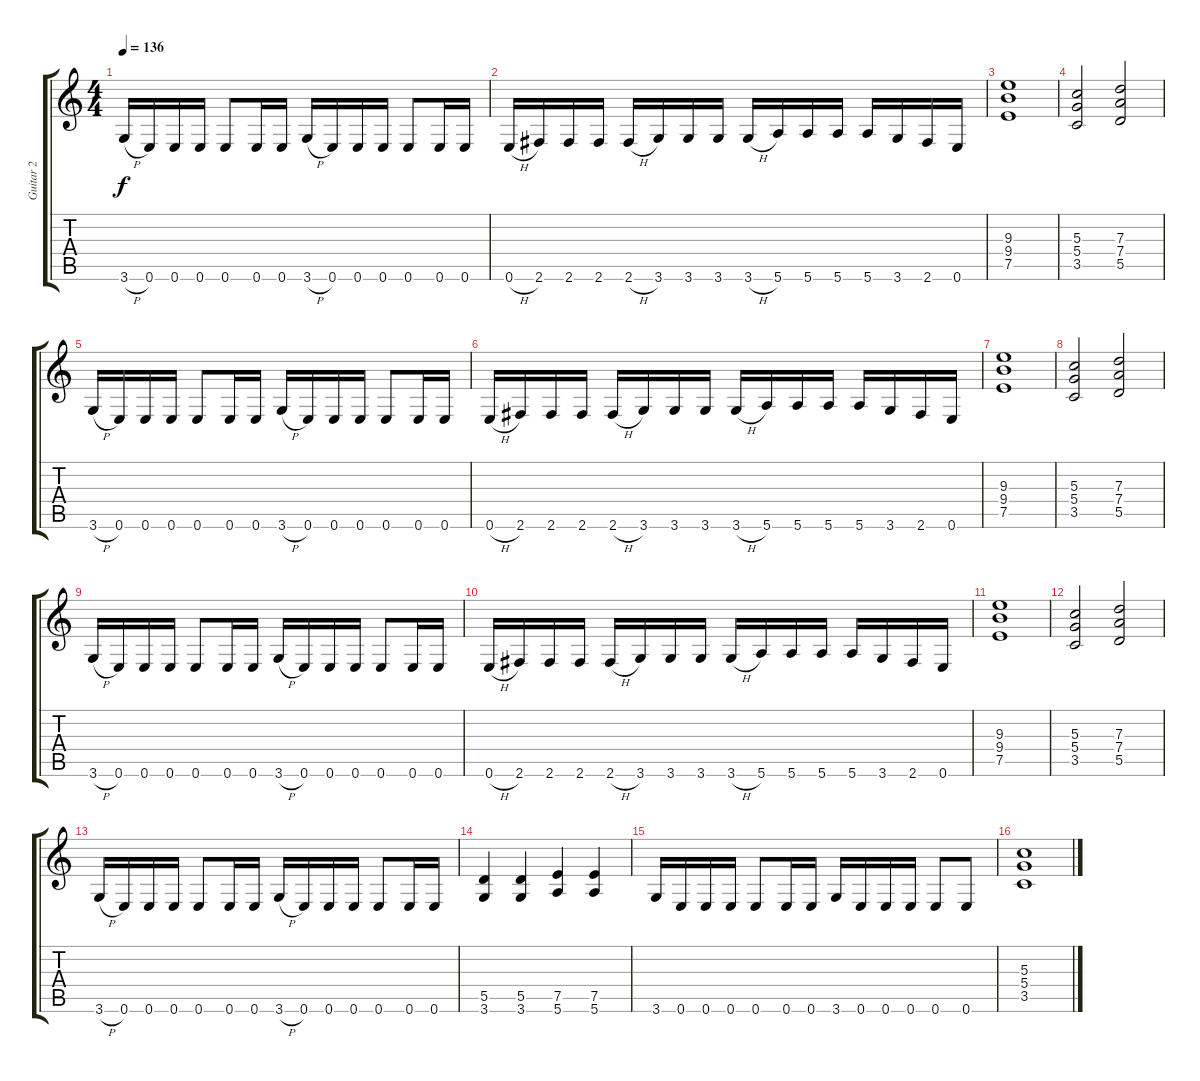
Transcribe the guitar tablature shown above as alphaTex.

\track ("Guitar 2" "Guitar 2") {instrument distortionguitar}
\staff {score tabs}
\tuning (E4 B3 G3 D3 A2 E2) {hide}
\ts (4 4)
\tempo 136
\clef g2
\ks c
3.6{h}.16{dy f} 0.6.16 0.6.16 0.6.16 0.6.8 0.6.16 0.6.16 3.6{h}.16 0.6.16 0.6.16 0.6.16 0.6.8 0.6.16 0.6.16 |
0.6{h}.16 2.6.16 2.6.16 2.6.16 2.6{h}.16 3.6.16 3.6.16 3.6.16 3.6{h}.16 5.6.16 5.6.16 5.6.16 5.6.16 3.6.16 2.6.16 0.6.16 |
(9.3 9.4 7.5).1 |
(5.3 5.4 3.5).2 (7.3 7.4 5.5).2 |
3.6{h}.16 0.6.16 0.6.16 0.6.16 0.6.8 0.6.16 0.6.16 3.6{h}.16 0.6.16 0.6.16 0.6.16 0.6.8 0.6.16 0.6.16 |
0.6{h}.16 2.6.16 2.6.16 2.6.16 2.6{h}.16 3.6.16 3.6.16 3.6.16 3.6{h}.16 5.6.16 5.6.16 5.6.16 5.6.16 3.6.16 2.6.16 0.6.16 |
(9.3 9.4 7.5).1 |
(5.3 5.4 3.5).2 (7.3 7.4 5.5).2 |
3.6{h}.16 0.6.16 0.6.16 0.6.16 0.6.8 0.6.16 0.6.16 3.6{h}.16 0.6.16 0.6.16 0.6.16 0.6.8 0.6.16 0.6.16 |
0.6{h}.16 2.6.16 2.6.16 2.6.16 2.6{h}.16 3.6.16 3.6.16 3.6.16 3.6{h}.16 5.6.16 5.6.16 5.6.16 5.6.16 3.6.16 2.6.16 0.6.16 |
(9.3 9.4 7.5).1 |
(5.3 5.4 3.5).2 (7.3 7.4 5.5).2 |
3.6{h}.16 0.6.16 0.6.16 0.6.16 0.6.8 0.6.16 0.6.16 3.6{h}.16 0.6.16 0.6.16 0.6.16 0.6.8 0.6.16 0.6.16 |
(5.5 3.6).4 (5.5 3.6).4 (7.5 5.6).4 (7.5 5.6).4 |
3.6.16 0.6.16 0.6.16 0.6.16 0.6.8 0.6.16 0.6.16 3.6.16 0.6.16 0.6.16 0.6.16 0.6.8 0.6.8 |
(5.3 5.4 3.5).1
